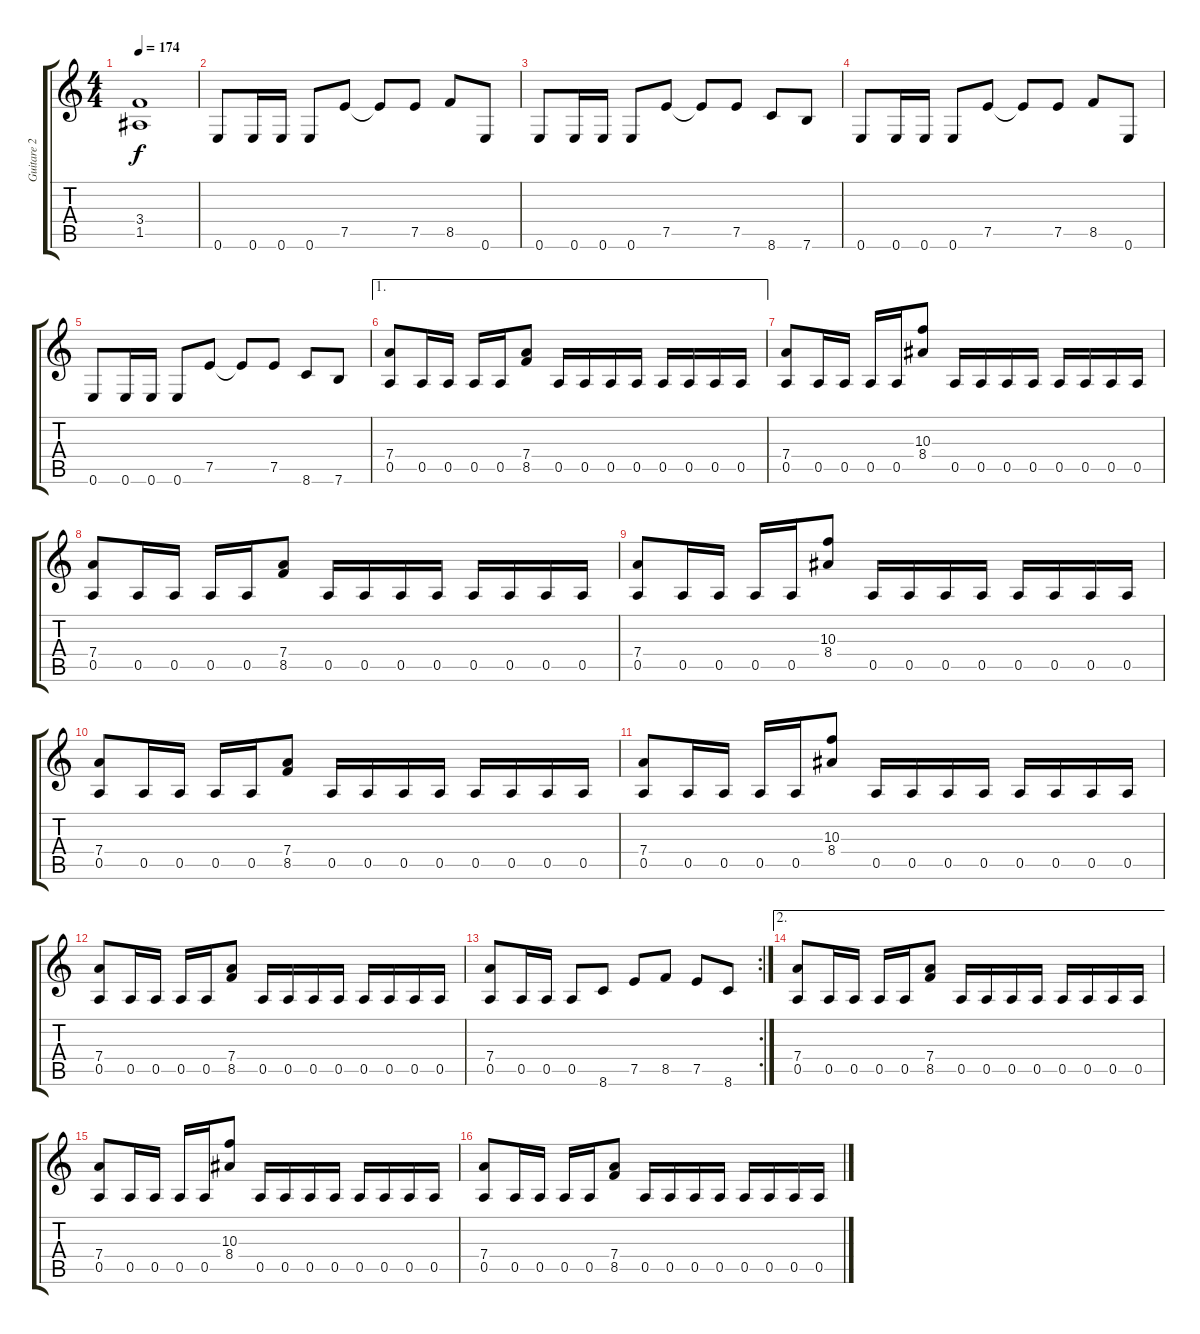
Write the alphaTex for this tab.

\track ("Guitare 2" "Guitare 2") {instrument distortionguitar}
\staff {score tabs}
\tuning (E4 B3 G3 D3 A2 E2) {hide}
\ts (4 4)
\tempo 174
\clef g2
\ks c
(3.4{t} 1.5{t}).1{dy f} |
0.6.8 0.6.16 0.6.16 0.6.8 7.5.8 7.5{t}.8 7.5.8 8.5.8 0.6.8 |
0.6.8 0.6.16 0.6.16 0.6.8 7.5.8 7.5{t}.8 7.5.8 8.6.8 7.6.8 |
0.6.8 0.6.16 0.6.16 0.6.8 7.5.8 7.5{t}.8 7.5.8 8.5.8 0.6.8 |
0.6.8 0.6.16 0.6.16 0.6.8 7.5.8 7.5{t}.8 7.5.8 8.6.8 7.6.8 |
\ae 1
(7.4 0.5).8 0.5.16 0.5.16 0.5.16 0.5.16 (7.4 8.5).8 0.5.16 0.5.16 0.5.16 0.5.16 0.5.16 0.5.16 0.5.16 0.5.16 |
(7.4 0.5).8 0.5.16 0.5.16 0.5.16 0.5.16 (10.3 8.4).8 0.5.16 0.5.16 0.5.16 0.5.16 0.5.16 0.5.16 0.5.16 0.5.16 |
(7.4 0.5).8 0.5.16 0.5.16 0.5.16 0.5.16 (7.4 8.5).8 0.5.16 0.5.16 0.5.16 0.5.16 0.5.16 0.5.16 0.5.16 0.5.16 |
(7.4 0.5).8 0.5.16 0.5.16 0.5.16 0.5.16 (10.3 8.4).8 0.5.16 0.5.16 0.5.16 0.5.16 0.5.16 0.5.16 0.5.16 0.5.16 |
(7.4 0.5).8 0.5.16 0.5.16 0.5.16 0.5.16 (7.4 8.5).8 0.5.16 0.5.16 0.5.16 0.5.16 0.5.16 0.5.16 0.5.16 0.5.16 |
(7.4 0.5).8 0.5.16 0.5.16 0.5.16 0.5.16 (10.3 8.4).8 0.5.16 0.5.16 0.5.16 0.5.16 0.5.16 0.5.16 0.5.16 0.5.16 |
(7.4 0.5).8 0.5.16 0.5.16 0.5.16 0.5.16 (7.4 8.5).8 0.5.16 0.5.16 0.5.16 0.5.16 0.5.16 0.5.16 0.5.16 0.5.16 |
\rc 2
(7.4 0.5).8 0.5.16 0.5.16 0.5.8 8.6.8 7.5.8 8.5.8 7.5.8 8.6.8 |
\ae 2
(7.4 0.5).8 0.5.16 0.5.16 0.5.16 0.5.16 (7.4 8.5).8 0.5.16 0.5.16 0.5.16 0.5.16 0.5.16 0.5.16 0.5.16 0.5.16 |
(7.4 0.5).8 0.5.16 0.5.16 0.5.16 0.5.16 (10.3 8.4).8 0.5.16 0.5.16 0.5.16 0.5.16 0.5.16 0.5.16 0.5.16 0.5.16 |
(7.4 0.5).8 0.5.16 0.5.16 0.5.16 0.5.16 (7.4 8.5).8 0.5.16 0.5.16 0.5.16 0.5.16 0.5.16 0.5.16 0.5.16 0.5.16
